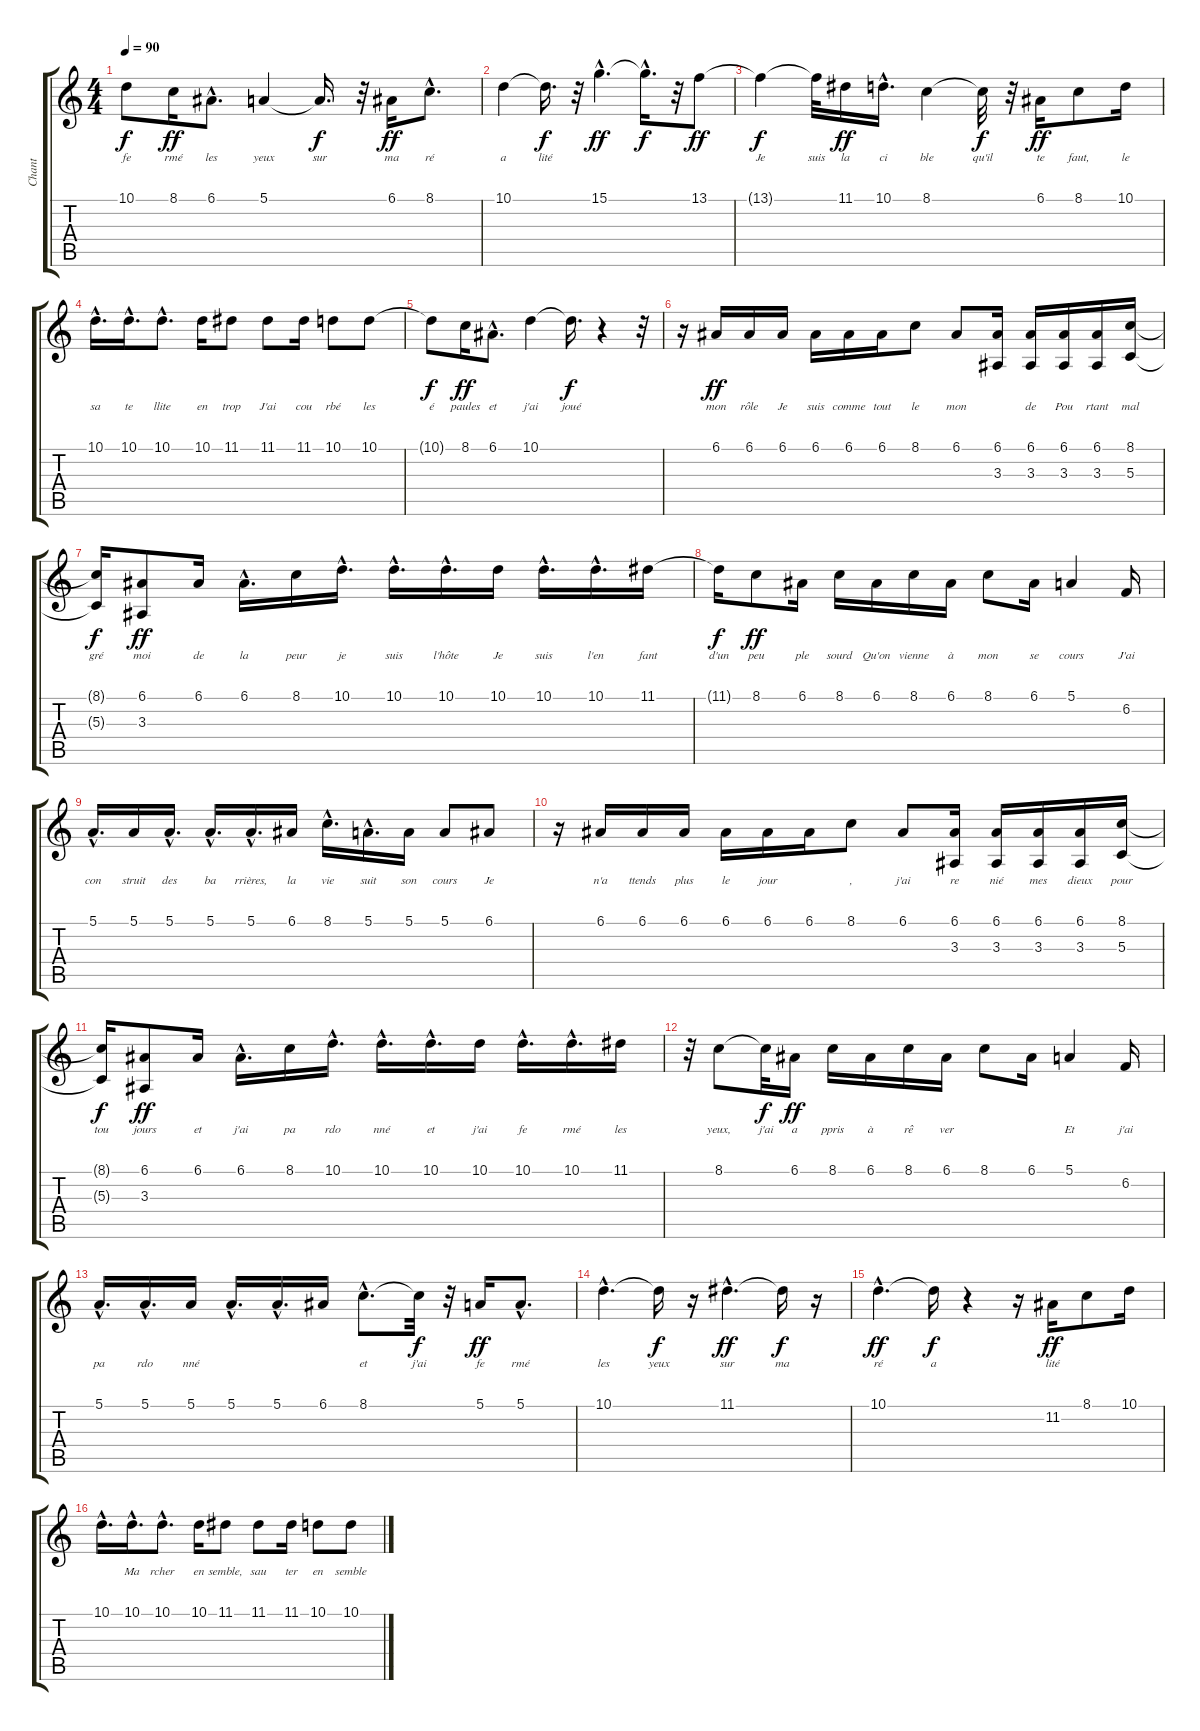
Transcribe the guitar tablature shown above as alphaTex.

\track ("Chant" "Chant") {instrument flute}
\staff {score tabs}
\tuning (E4 B3 G3 D3 A2 E2) {hide}
\ts (4 4)
\tempo 90
\clef g2
\ks c
10.1{t}.8{lyrics (0 "fe") lyrics (1 "") lyrics (2 "") lyrics (3 "") lyrics (4 "") dy f} 8.1.16{lyrics (0 "rmé") lyrics (1 "") lyrics (2 "") lyrics (3 "") lyrics (4 "") dy ff} 6.1{hac}.8{d lyrics (0 "les") lyrics (1 "") lyrics (2 "") lyrics (3 "") lyrics (4 "")} 5.1.4{lyrics (0 "yeux") lyrics (1 "") lyrics (2 "") lyrics (3 "") lyrics (4 "")} 5.1{t}.16{d lyrics (0 "sur") lyrics (1 "") lyrics (2 "") lyrics (3 "") lyrics (4 "") dy f} r.32 6.1.16{lyrics (0 "ma") lyrics (1 "") lyrics (2 "") lyrics (3 "") lyrics (4 "") dy ff} 8.1{hac}.8{d lyrics (0 "ré") lyrics (1 "") lyrics (2 "") lyrics (3 "") lyrics (4 "")} |
10.1.4{lyrics (0 "a") lyrics (1 "") lyrics (2 "") lyrics (3 "") lyrics (4 "")} 10.1{t}.16{d lyrics (0 "lité") lyrics (1 "") lyrics (2 "") lyrics (3 "") lyrics (4 "") dy f} r.32 15.1{hac}.4{d lyrics (0 "") lyrics (1 "") lyrics (2 "") lyrics (3 "") lyrics (4 "") dy ff} 15.1{hac t}.16{d lyrics (0 "") lyrics (1 "") lyrics (2 "") lyrics (3 "") lyrics (4 "") dy f} r.32 13.1.8{lyrics (0 "") lyrics (1 "") lyrics (2 "") lyrics (3 "") lyrics (4 "") dy ff} |
13.1{t}.4{lyrics (0 "Je") lyrics (1 "") lyrics (2 "") lyrics (3 "") lyrics (4 "") dy f} 13.1{t}.32{lyrics (0 "suis") lyrics (1 "") lyrics (2 "") lyrics (3 "") lyrics (4 "")} 11.1.16{lyrics (0 "la") lyrics (1 "") lyrics (2 "") lyrics (3 "") lyrics (4 "") dy ff} 10.1{hac}.16{d lyrics (0 "ci") lyrics (1 "") lyrics (2 "") lyrics (3 "") lyrics (4 "")} 8.1.4{lyrics (0 "ble") lyrics (1 "") lyrics (2 "") lyrics (3 "") lyrics (4 "")} 8.1{t}.32{lyrics (0 "qu'il") lyrics (1 "") lyrics (2 "") lyrics (3 "") lyrics (4 "") dy f} r.32 6.1.16{lyrics (0 "te") lyrics (1 "") lyrics (2 "") lyrics (3 "") lyrics (4 "") dy ff} 8.1.8{lyrics (0 "faut,") lyrics (1 "") lyrics (2 "") lyrics (3 "") lyrics (4 "")} 10.1.16{lyrics (0 "le") lyrics (1 "") lyrics (2 "") lyrics (3 "") lyrics (4 "")} |
10.1{hac}.16{d lyrics (0 "sa") lyrics (1 "") lyrics (2 "") lyrics (3 "") lyrics (4 "")} 10.1{hac}.16{d lyrics (0 "te") lyrics (1 "") lyrics (2 "") lyrics (3 "") lyrics (4 "")} 10.1{hac}.8{d lyrics (0 "llite") lyrics (1 "") lyrics (2 "") lyrics (3 "") lyrics (4 "")} 10.1.16{lyrics (0 "en") lyrics (1 "") lyrics (2 "") lyrics (3 "") lyrics (4 "")} 11.1.8{lyrics (0 "trop") lyrics (1 "") lyrics (2 "") lyrics (3 "") lyrics (4 "")} 11.1.8{lyrics (0 "J'ai") lyrics (1 "") lyrics (2 "") lyrics (3 "") lyrics (4 "")} 11.1.16{lyrics (0 "cou") lyrics (1 "") lyrics (2 "") lyrics (3 "") lyrics (4 "")} 10.1.8{lyrics (0 "rbé") lyrics (1 "") lyrics (2 "") lyrics (3 "") lyrics (4 "")} 10.1.8{lyrics (0 "les") lyrics (1 "") lyrics (2 "") lyrics (3 "") lyrics (4 "")} |
10.1{t}.8{lyrics (0 "é") lyrics (1 "") lyrics (2 "") lyrics (3 "") lyrics (4 "") dy f} 8.1.16{lyrics (0 "paules") lyrics (1 "") lyrics (2 "") lyrics (3 "") lyrics (4 "") dy ff} 6.1{hac}.8{d lyrics (0 "et") lyrics (1 "") lyrics (2 "") lyrics (3 "") lyrics (4 "")} 10.1.4{lyrics (0 "j'ai") lyrics (1 "") lyrics (2 "") lyrics (3 "") lyrics (4 "")} 10.1{t}.16{d lyrics (0 "joué") lyrics (1 "") lyrics (2 "") lyrics (3 "") lyrics (4 "") dy f} r.4 r.32 |
r.16 6.1.16{lyrics (0 "mon") lyrics (1 "") lyrics (2 "") lyrics (3 "") lyrics (4 "") dy ff} 6.1.16{lyrics (0 "rôle") lyrics (1 "") lyrics (2 "") lyrics (3 "") lyrics (4 "")} 6.1.16{lyrics (0 "Je") lyrics (1 "") lyrics (2 "") lyrics (3 "") lyrics (4 "")} 6.1.16{lyrics (0 "suis") lyrics (1 "") lyrics (2 "") lyrics (3 "") lyrics (4 "")} 6.1.16{lyrics (0 "comme") lyrics (1 "") lyrics (2 "") lyrics (3 "") lyrics (4 "")} 6.1.16{lyrics (0 "tout") lyrics (1 "") lyrics (2 "") lyrics (3 "") lyrics (4 "")} 8.1.8{lyrics (0 "le") lyrics (1 "") lyrics (2 "") lyrics (3 "") lyrics (4 "")} 6.1.8{lyrics (0 "mon") lyrics (1 "") lyrics (2 "") lyrics (3 "") lyrics (4 "")} (6.1 3.3).16{lyrics (0 "") lyrics (1 "") lyrics (2 "") lyrics (3 "") lyrics (4 "")} (6.1 3.3).16{lyrics (0 "de") lyrics (1 "") lyrics (2 "") lyrics (3 "") lyrics (4 "")} (6.1 3.3).16{lyrics (0 "Pou") lyrics (1 "") lyrics (2 "") lyrics (3 "") lyrics (4 "")} (6.1 3.3).16{lyrics (0 "rtant") lyrics (1 "") lyrics (2 "") lyrics (3 "") lyrics (4 "")} (8.1 5.3).16{lyrics (0 "mal") lyrics (1 "") lyrics (2 "") lyrics (3 "") lyrics (4 "")} |
(8.1{t} 5.3{t}).16{lyrics (0 "gré") lyrics (1 "") lyrics (2 "") lyrics (3 "") lyrics (4 "") dy f} (6.1 3.3).8{lyrics (0 "moi") lyrics (1 "") lyrics (2 "") lyrics (3 "") lyrics (4 "") dy ff} 6.1.16{lyrics (0 "de") lyrics (1 "") lyrics (2 "") lyrics (3 "") lyrics (4 "")} 6.1{hac}.16{d lyrics (0 "la") lyrics (1 "") lyrics (2 "") lyrics (3 "") lyrics (4 "")} 8.1.16{lyrics (0 "peur") lyrics (1 "") lyrics (2 "") lyrics (3 "") lyrics (4 "")} 10.1{hac}.16{d lyrics (0 "je") lyrics (1 "") lyrics (2 "") lyrics (3 "") lyrics (4 "")} 10.1{hac}.16{d lyrics (0 "suis") lyrics (1 "") lyrics (2 "") lyrics (3 "") lyrics (4 "")} 10.1{hac}.16{d lyrics (0 "l'hôte") lyrics (1 "") lyrics (2 "") lyrics (3 "") lyrics (4 "")} 10.1.16{lyrics (0 "Je") lyrics (1 "") lyrics (2 "") lyrics (3 "") lyrics (4 "")} 10.1{hac}.16{d lyrics (0 "suis") lyrics (1 "") lyrics (2 "") lyrics (3 "") lyrics (4 "")} 10.1{hac}.16{d lyrics (0 "l'en") lyrics (1 "") lyrics (2 "") lyrics (3 "") lyrics (4 "")} 11.1.16{lyrics (0 "fant") lyrics (1 "") lyrics (2 "") lyrics (3 "") lyrics (4 "")} |
11.1{t}.16{lyrics (0 "d'un") lyrics (1 "") lyrics (2 "") lyrics (3 "") lyrics (4 "") dy f} 8.1.8{lyrics (0 "peu") lyrics (1 "") lyrics (2 "") lyrics (3 "") lyrics (4 "") dy ff} 6.1.16{lyrics (0 "ple") lyrics (1 "") lyrics (2 "") lyrics (3 "") lyrics (4 "")} 8.1.16{lyrics (0 "sourd") lyrics (1 "") lyrics (2 "") lyrics (3 "") lyrics (4 "")} 6.1.16{lyrics (0 "Qu'on") lyrics (1 "") lyrics (2 "") lyrics (3 "") lyrics (4 "")} 8.1.16{lyrics (0 "vienne") lyrics (1 "") lyrics (2 "") lyrics (3 "") lyrics (4 "")} 6.1.16{lyrics (0 "à") lyrics (1 "") lyrics (2 "") lyrics (3 "") lyrics (4 "")} 8.1.8{lyrics (0 "mon") lyrics (1 "") lyrics (2 "") lyrics (3 "") lyrics (4 "")} 6.1.16{lyrics (0 "se") lyrics (1 "") lyrics (2 "") lyrics (3 "") lyrics (4 "")} 5.1.4{lyrics (0 "cours") lyrics (1 "") lyrics (2 "") lyrics (3 "") lyrics (4 "")} 6.2.16{lyrics (0 "J'ai") lyrics (1 "") lyrics (2 "") lyrics (3 "") lyrics (4 "")} |
5.1{hac}.16{d lyrics (0 "con") lyrics (1 "") lyrics (2 "") lyrics (3 "") lyrics (4 "")} 5.1.16{lyrics (0 "struit") lyrics (1 "") lyrics (2 "") lyrics (3 "") lyrics (4 "")} 5.1{hac}.16{d lyrics (0 "des") lyrics (1 "") lyrics (2 "") lyrics (3 "") lyrics (4 "")} 5.1{hac}.16{d lyrics (0 "ba") lyrics (1 "") lyrics (2 "") lyrics (3 "") lyrics (4 "")} 5.1{hac}.16{d lyrics (0 "rrières,") lyrics (1 "") lyrics (2 "") lyrics (3 "") lyrics (4 "")} 6.1.16{lyrics (0 "la") lyrics (1 "") lyrics (2 "") lyrics (3 "") lyrics (4 "")} 8.1{hac}.16{d lyrics (0 "vie") lyrics (1 "") lyrics (2 "") lyrics (3 "") lyrics (4 "")} 5.1{hac}.16{d lyrics (0 "suit") lyrics (1 "") lyrics (2 "") lyrics (3 "") lyrics (4 "")} 5.1.16{lyrics (0 "son") lyrics (1 "") lyrics (2 "") lyrics (3 "") lyrics (4 "")} 5.1.8{lyrics (0 "cours") lyrics (1 "") lyrics (2 "") lyrics (3 "") lyrics (4 "")} 6.1.8{lyrics (0 "Je") lyrics (1 "") lyrics (2 "") lyrics (3 "") lyrics (4 "")} |
r.16 6.1.16{lyrics (0 "n'a") lyrics (1 "") lyrics (2 "") lyrics (3 "") lyrics (4 "")} 6.1.16{lyrics (0 "ttends") lyrics (1 "") lyrics (2 "") lyrics (3 "") lyrics (4 "")} 6.1.16{lyrics (0 "plus") lyrics (1 "") lyrics (2 "") lyrics (3 "") lyrics (4 "")} 6.1.16{lyrics (0 "le") lyrics (1 "") lyrics (2 "") lyrics (3 "") lyrics (4 "")} 6.1.16{lyrics (0 "jour") lyrics (1 "") lyrics (2 "") lyrics (3 "") lyrics (4 "")} 6.1.16{lyrics (0 "") lyrics (1 "") lyrics (2 "") lyrics (3 "") lyrics (4 "")} 8.1.8{lyrics (0 ",") lyrics (1 "") lyrics (2 "") lyrics (3 "") lyrics (4 "")} 6.1.8{lyrics (0 "j'ai") lyrics (1 "") lyrics (2 "") lyrics (3 "") lyrics (4 "")} (6.1 3.3).16{lyrics (0 "re") lyrics (1 "") lyrics (2 "") lyrics (3 "") lyrics (4 "")} (6.1 3.3).16{lyrics (0 "nié") lyrics (1 "") lyrics (2 "") lyrics (3 "") lyrics (4 "")} (6.1 3.3).16{lyrics (0 "mes") lyrics (1 "") lyrics (2 "") lyrics (3 "") lyrics (4 "")} (6.1 3.3).16{lyrics (0 "dieux") lyrics (1 "") lyrics (2 "") lyrics (3 "") lyrics (4 "")} (8.1 5.3).16{lyrics (0 "pour") lyrics (1 "") lyrics (2 "") lyrics (3 "") lyrics (4 "")} |
(8.1{t} 5.3{t}).16{lyrics (0 "tou") lyrics (1 "") lyrics (2 "") lyrics (3 "") lyrics (4 "") dy f} (6.1 3.3).8{lyrics (0 "jours") lyrics (1 "") lyrics (2 "") lyrics (3 "") lyrics (4 "") dy ff} 6.1.16{lyrics (0 "et") lyrics (1 "") lyrics (2 "") lyrics (3 "") lyrics (4 "")} 6.1{hac}.16{d lyrics (0 "j'ai") lyrics (1 "") lyrics (2 "") lyrics (3 "") lyrics (4 "")} 8.1.16{lyrics (0 "pa") lyrics (1 "") lyrics (2 "") lyrics (3 "") lyrics (4 "")} 10.1{hac}.16{d lyrics (0 "rdo") lyrics (1 "") lyrics (2 "") lyrics (3 "") lyrics (4 "")} 10.1{hac}.16{d lyrics (0 "nné") lyrics (1 "") lyrics (2 "") lyrics (3 "") lyrics (4 "")} 10.1{hac}.16{d lyrics (0 "et") lyrics (1 "") lyrics (2 "") lyrics (3 "") lyrics (4 "")} 10.1.16{lyrics (0 "j'ai") lyrics (1 "") lyrics (2 "") lyrics (3 "") lyrics (4 "")} 10.1{hac}.16{d lyrics (0 "fe") lyrics (1 "") lyrics (2 "") lyrics (3 "") lyrics (4 "")} 10.1{hac}.16{d lyrics (0 "rmé") lyrics (1 "") lyrics (2 "") lyrics (3 "") lyrics (4 "")} 11.1.16{lyrics (0 "les") lyrics (1 "") lyrics (2 "") lyrics (3 "") lyrics (4 "")} |
r.32 8.1.8{lyrics (0 "yeux,") lyrics (1 "") lyrics (2 "") lyrics (3 "") lyrics (4 "")} 8.1{t}.32{lyrics (0 "j'ai") lyrics (1 "") lyrics (2 "") lyrics (3 "") lyrics (4 "") dy f} 6.1.16{lyrics (0 "a") lyrics (1 "") lyrics (2 "") lyrics (3 "") lyrics (4 "") dy ff} 8.1.16{lyrics (0 "ppris") lyrics (1 "") lyrics (2 "") lyrics (3 "") lyrics (4 "")} 6.1.16{lyrics (0 "à") lyrics (1 "") lyrics (2 "") lyrics (3 "") lyrics (4 "")} 8.1.16{lyrics (0 "rê") lyrics (1 "") lyrics (2 "") lyrics (3 "") lyrics (4 "")} 6.1.16{lyrics (0 "ver") lyrics (1 "") lyrics (2 "") lyrics (3 "") lyrics (4 "")} 8.1.8{lyrics (0 "") lyrics (1 "") lyrics (2 "") lyrics (3 "") lyrics (4 "")} 6.1.16{lyrics (0 "") lyrics (1 "") lyrics (2 "") lyrics (3 "") lyrics (4 "")} 5.1.4{lyrics (0 "Et") lyrics (1 "") lyrics (2 "") lyrics (3 "") lyrics (4 "")} 6.2.16{lyrics (0 "j'ai") lyrics (1 "") lyrics (2 "") lyrics (3 "") lyrics (4 "")} |
5.1{hac}.16{d lyrics (0 "pa") lyrics (1 "") lyrics (2 "") lyrics (3 "") lyrics (4 "")} 5.1{hac}.16{d lyrics (0 "rdo") lyrics (1 "") lyrics (2 "") lyrics (3 "") lyrics (4 "")} 5.1.16{lyrics (0 "nné") lyrics (1 "") lyrics (2 "") lyrics (3 "") lyrics (4 "")} 5.1{hac}.16{d lyrics (0 "") lyrics (1 "") lyrics (2 "") lyrics (3 "") lyrics (4 "")} 5.1{hac}.16{d lyrics (0 "") lyrics (1 "") lyrics (2 "") lyrics (3 "") lyrics (4 "")} 6.1.16{lyrics (0 "") lyrics (1 "") lyrics (2 "") lyrics (3 "") lyrics (4 "")} 8.1{hac}.8{d lyrics (0 "et") lyrics (1 "") lyrics (2 "") lyrics (3 "") lyrics (4 "")} 8.1{t}.32{lyrics (0 "j'ai") lyrics (1 "") lyrics (2 "") lyrics (3 "") lyrics (4 "") dy f} r.32 5.1.16{lyrics (0 "fe") lyrics (1 "") lyrics (2 "") lyrics (3 "") lyrics (4 "") dy ff} 5.1{hac}.8{d lyrics (0 "rmé") lyrics (1 "") lyrics (2 "") lyrics (3 "") lyrics (4 "")} |
10.1{hac}.4{d lyrics (0 "les") lyrics (1 "") lyrics (2 "") lyrics (3 "") lyrics (4 "")} 10.1{t}.16{lyrics (0 "yeux") lyrics (1 "") lyrics (2 "") lyrics (3 "") lyrics (4 "") dy f} r.16 11.1{hac}.4{d lyrics (0 "sur") lyrics (1 "") lyrics (2 "") lyrics (3 "") lyrics (4 "") dy ff} 11.1{t}.16{lyrics (0 "ma") lyrics (1 "") lyrics (2 "") lyrics (3 "") lyrics (4 "") dy f} r.16 |
10.1{hac}.4{d lyrics (0 "ré") lyrics (1 "") lyrics (2 "") lyrics (3 "") lyrics (4 "") dy ff} 10.1{t}.16{lyrics (0 "a") lyrics (1 "") lyrics (2 "") lyrics (3 "") lyrics (4 "") dy f} r.4 r.16 11.2.16{lyrics (0 "lité") lyrics (1 "") lyrics (2 "") lyrics (3 "") lyrics (4 "") dy ff} 8.1.8{lyrics (0 "") lyrics (1 "") lyrics (2 "") lyrics (3 "") lyrics (4 "")} 10.1.16{lyrics (0 "") lyrics (1 "") lyrics (2 "") lyrics (3 "") lyrics (4 "")} |
10.1{hac}.16{d lyrics (0 "") lyrics (1 "") lyrics (2 "") lyrics (3 "") lyrics (4 "")} 10.1{hac}.16{d lyrics (0 "Ma") lyrics (1 "") lyrics (2 "") lyrics (3 "") lyrics (4 "")} 10.1{hac}.8{d lyrics (0 "rcher") lyrics (1 "") lyrics (2 "") lyrics (3 "") lyrics (4 "")} 10.1.16{lyrics (0 "en") lyrics (1 "") lyrics (2 "") lyrics (3 "") lyrics (4 "")} 11.1.8{lyrics (0 "semble,") lyrics (1 "") lyrics (2 "") lyrics (3 "") lyrics (4 "")} 11.1.8{lyrics (0 "sau") lyrics (1 "") lyrics (2 "") lyrics (3 "") lyrics (4 "")} 11.1.16{lyrics (0 "ter") lyrics (1 "") lyrics (2 "") lyrics (3 "") lyrics (4 "")} 10.1.8{lyrics (0 "en") lyrics (1 "") lyrics (2 "") lyrics (3 "") lyrics (4 "")} 10.1.8{lyrics (0 "semble") lyrics (1 "") lyrics (2 "") lyrics (3 "") lyrics (4 "")}
